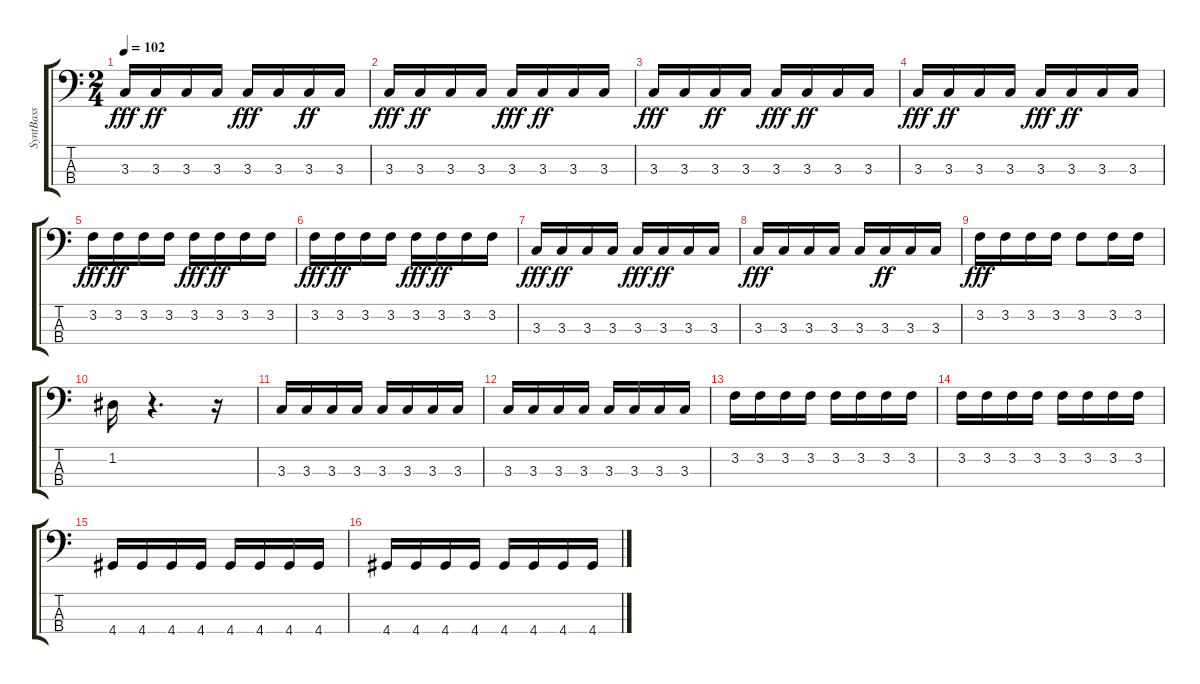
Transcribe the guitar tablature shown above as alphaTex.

\track ("SyntBass" "SyntBass") {instrument synthbass1}
\staff {score tabs}
\tuning (G2 D2 A1 E1) {hide}
\ts (2 4)
\tempo 102
\clef f4
\ks c
3.3.16{dy fff} 3.3.16{dy ff} 3.3.16 3.3.16 3.3.16{dy fff} 3.3.16 3.3.16{dy ff} 3.3.16 |
3.3.16{dy fff} 3.3.16{dy ff} 3.3.16 3.3.16 3.3.16{dy fff} 3.3.16{dy ff} 3.3.16 3.3.16 |
3.3.16{dy fff} 3.3.16 3.3.16{dy ff} 3.3.16 3.3.16{dy fff} 3.3.16{dy ff} 3.3.16 3.3.16 |
3.3.16{dy fff} 3.3.16{dy ff} 3.3.16 3.3.16 3.3.16{dy fff} 3.3.16{dy ff} 3.3.16 3.3.16 |
3.2.16{dy fff} 3.2.16{dy ff} 3.2.16 3.2.16 3.2.16{dy fff} 3.2.16{dy ff} 3.2.16 3.2.16 |
3.2.16{dy fff} 3.2.16{dy ff} 3.2.16 3.2.16 3.2.16{dy fff} 3.2.16{dy ff} 3.2.16 3.2.16 |
3.3.16{dy fff} 3.3.16{dy ff} 3.3.16 3.3.16 3.3.16{dy fff} 3.3.16{dy ff} 3.3.16 3.3.16 |
3.3.16{dy fff} 3.3.16 3.3.16 3.3.16 3.3.16 3.3.16{dy ff} 3.3.16 3.3.16 |
3.2.16{dy fff} 3.2.16 3.2.16 3.2.16 3.2.8 3.2.16 3.2.16 |
1.2.16 r.4{d} r.16 |
3.3.16 3.3.16 3.3.16 3.3.16 3.3.16 3.3.16 3.3.16 3.3.16 |
3.3.16 3.3.16 3.3.16 3.3.16 3.3.16 3.3.16 3.3.16 3.3.16 |
3.2.16 3.2.16 3.2.16 3.2.16 3.2.16 3.2.16 3.2.16 3.2.16 |
3.2.16 3.2.16 3.2.16 3.2.16 3.2.16 3.2.16 3.2.16 3.2.16 |
4.4.16 4.4.16 4.4.16 4.4.16 4.4.16 4.4.16 4.4.16 4.4.16 |
4.4.16 4.4.16 4.4.16 4.4.16 4.4.16 4.4.16 4.4.16 4.4.16
